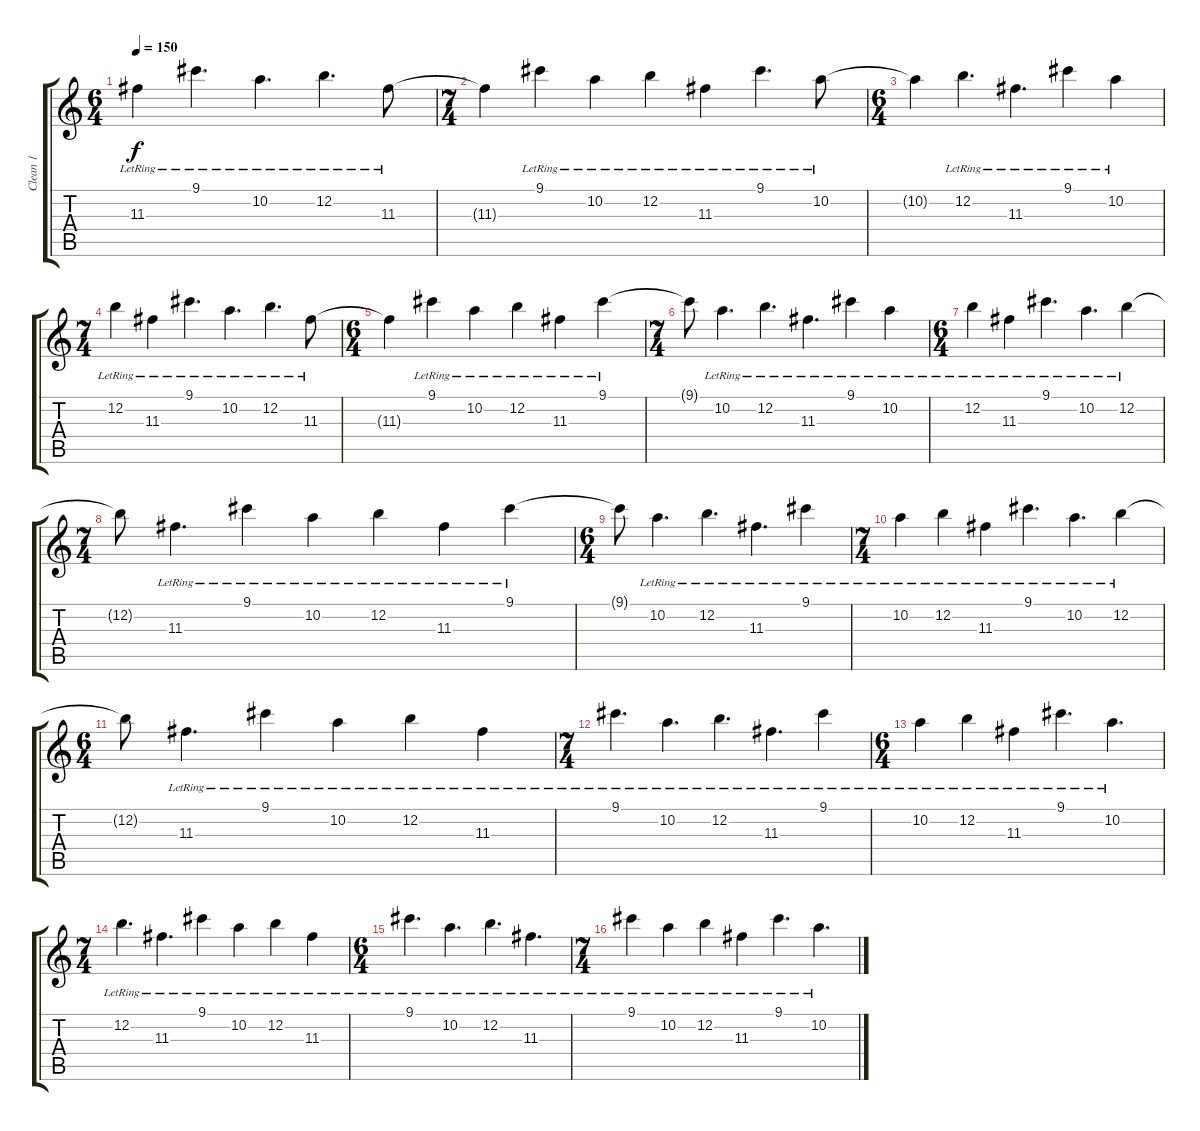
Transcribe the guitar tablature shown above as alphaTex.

\track ("Clean 1" "Clean 1") {instrument electricguitarclean}
\staff {score tabs}
\tuning (E4 B3 G3 D3 A2 E2) {hide}
\ts (6 4)
\tempo 150
\clef g2
\ks c
11.3{lr}.4{dy f} 9.1{lr}.4{d} 10.2{lr}.4{d} 12.2{lr}.4{d} 11.3{lr}.8 |
\ts (7 4)
11.3{t}.4 9.1{lr}.4 10.2{lr}.4 12.2{lr}.4 11.3{lr}.4 9.1{lr}.4{d} 10.2{lr}.8 |
\ts (6 4)
10.2{t}.4 12.2{lr}.4{d} 11.3{lr}.4{d} 9.1{lr}.4 10.2{lr}.4 |
\ts (7 4)
12.2{lr}.4 11.3{lr}.4 9.1{lr}.4{d} 10.2{lr}.4{d} 12.2{lr}.4{d} 11.3{lr}.8 |
\ts (6 4)
11.3{t}.4 9.1{lr}.4 10.2{lr}.4 12.2{lr}.4 11.3{lr}.4 9.1{lr}.4 |
\ts (7 4)
9.1{t}.8 10.2{lr}.4{d} 12.2{lr}.4{d} 11.3{lr}.4{d} 9.1{lr}.4 10.2{lr}.4 |
\ts (6 4)
12.2{lr}.4 11.3{lr}.4 9.1{lr}.4{d} 10.2{lr}.4{d} 12.2{lr}.4 |
\ts (7 4)
12.2{t}.8 11.3{lr}.4{d} 9.1{lr}.4 10.2{lr}.4 12.2{lr}.4 11.3{lr}.4 9.1{lr}.4 |
\ts (6 4)
9.1{t}.8 10.2{lr}.4{d} 12.2{lr}.4{d} 11.3{lr}.4{d} 9.1{lr}.4 |
\ts (7 4)
10.2{lr}.4 12.2{lr}.4 11.3{lr}.4 9.1{lr}.4{d} 10.2{lr}.4{d} 12.2{lr}.4 |
\ts (6 4)
12.2{t}.8 11.3{lr}.4{d} 9.1{lr}.4 10.2{lr}.4 12.2{lr}.4 11.3{lr}.4 |
\ts (7 4)
9.1{lr}.4{d} 10.2{lr}.4{d} 12.2{lr}.4{d} 11.3{lr}.4{d} 9.1{lr}.4 |
\ts (6 4)
10.2{lr}.4 12.2{lr}.4 11.3{lr}.4 9.1{lr}.4{d} 10.2{lr}.4{d} |
\ts (7 4)
12.2{lr}.4{d} 11.3{lr}.4{d} 9.1{lr}.4 10.2{lr}.4 12.2{lr}.4 11.3{lr}.4 |
\ts (6 4)
9.1{lr}.4{d} 10.2{lr}.4{d} 12.2{lr}.4{d} 11.3{lr}.4{d} |
\ts (7 4)
9.1{lr}.4 10.2{lr}.4 12.2{lr}.4 11.3{lr}.4 9.1{lr}.4{d} 10.2{lr}.4{d}
